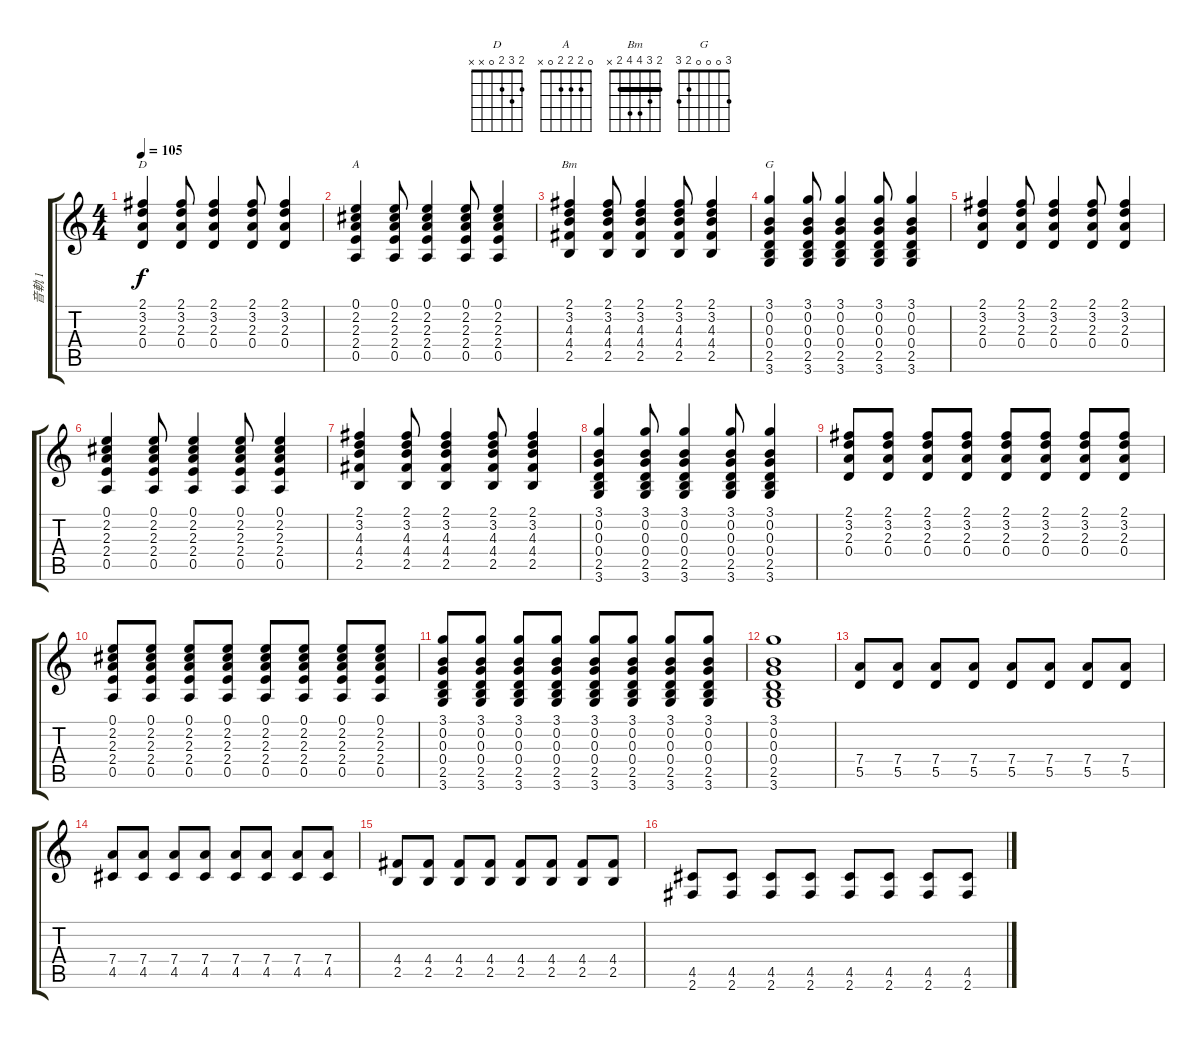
\track ("音軌 1" "音軌 1") {instrument electricguitarjazz}
\staff {score tabs}
\tuning (E4 B3 G3 D3 A2 E2) {hide}
\chord ("D" 2 3 2 0 x x)
\chord ("A" 0 2 2 2 0 x)
\chord ("Bm" 2 3 4 4 2 x) {barre 2}
\chord ("G" 3 0 0 0 2 3)
\ts (4 4)
\tempo 105
\clef g2
\ks c
(2.1 3.2 2.3 0.4).4{ch "D" dy f instrument electricguitarjazz} (2.1 3.2 2.3 0.4).8 (2.1 3.2 2.3 0.4).4 (2.1 3.2 2.3 0.4).8 (2.1 3.2 2.3 0.4).4 |
(0.1 2.2 2.3 2.4 0.5).4{ch "A"} (0.1 2.2 2.3 2.4 0.5).8 (0.1 2.2 2.3 2.4 0.5).4 (0.1 2.2 2.3 2.4 0.5).8 (0.1 2.2 2.3 2.4 0.5).4 |
(2.1 3.2 4.3 4.4 2.5).4{ch "Bm"} (2.1 3.2 4.3 4.4 2.5).8 (2.1 3.2 4.3 4.4 2.5).4 (2.1 3.2 4.3 4.4 2.5).8 (2.1 3.2 4.3 4.4 2.5).4 |
(3.1 0.2 0.3 0.4 2.5 3.6).4{ch "G"} (3.1 0.2 0.3 0.4 2.5 3.6).8 (3.1 0.2 0.3 0.4 2.5 3.6).4 (3.1 0.2 0.3 0.4 2.5 3.6).8 (3.1 0.2 0.3 0.4 2.5 3.6).4 |
(2.1 3.2 2.3 0.4).4 (2.1 3.2 2.3 0.4).8 (2.1 3.2 2.3 0.4).4 (2.1 3.2 2.3 0.4).8 (2.1 3.2 2.3 0.4).4 |
(0.1 2.2 2.3 2.4 0.5).4 (0.1 2.2 2.3 2.4 0.5).8 (0.1 2.2 2.3 2.4 0.5).4 (0.1 2.2 2.3 2.4 0.5).8 (0.1 2.2 2.3 2.4 0.5).4 |
(2.1 3.2 4.3 4.4 2.5).4 (2.1 3.2 4.3 4.4 2.5).8 (2.1 3.2 4.3 4.4 2.5).4 (2.1 3.2 4.3 4.4 2.5).8 (2.1 3.2 4.3 4.4 2.5).4 |
(3.1 0.2 0.3 0.4 2.5 3.6).4 (3.1 0.2 0.3 0.4 2.5 3.6).8 (3.1 0.2 0.3 0.4 2.5 3.6).4 (3.1 0.2 0.3 0.4 2.5 3.6).8 (3.1 0.2 0.3 0.4 2.5 3.6).4 |
(2.1 3.2 2.3 0.4).8 (2.1 3.2 2.3 0.4).8 (2.1 3.2 2.3 0.4).8 (2.1 3.2 2.3 0.4).8 (2.1 3.2 2.3 0.4).8 (2.1 3.2 2.3 0.4).8 (2.1 3.2 2.3 0.4).8 (2.1 3.2 2.3 0.4).8 |
(0.1 2.2 2.3 2.4 0.5).8 (0.1 2.2 2.3 2.4 0.5).8 (0.1 2.2 2.3 2.4 0.5).8 (0.1 2.2 2.3 2.4 0.5).8 (0.1 2.2 2.3 2.4 0.5).8 (0.1 2.2 2.3 2.4 0.5).8 (0.1 2.2 2.3 2.4 0.5).8 (0.1 2.2 2.3 2.4 0.5).8 |
(3.1 0.2 0.3 0.4 2.5 3.6).8 (3.1 0.2 0.3 0.4 2.5 3.6).8 (3.1 0.2 0.3 0.4 2.5 3.6).8 (3.1 0.2 0.3 0.4 2.5 3.6).8 (3.1 0.2 0.3 0.4 2.5 3.6).8 (3.1 0.2 0.3 0.4 2.5 3.6).8 (3.1 0.2 0.3 0.4 2.5 3.6).8 (3.1 0.2 0.3 0.4 2.5 3.6).8 |
(3.1 0.2 0.3 0.4 2.5 3.6).1 |
(7.4 5.5).8{instrument overdrivenguitar} (7.4 5.5).8 (7.4 5.5).8 (7.4 5.5).8 (7.4 5.5).8 (7.4 5.5).8 (7.4 5.5).8 (7.4 5.5).8 |
(7.4 4.5).8 (7.4 4.5).8 (7.4 4.5).8 (7.4 4.5).8 (7.4 4.5).8 (7.4 4.5).8 (7.4 4.5).8 (7.4 4.5).8 |
(4.4 2.5).8 (4.4 2.5).8 (4.4 2.5).8 (4.4 2.5).8 (4.4 2.5).8 (4.4 2.5).8 (4.4 2.5).8 (4.4 2.5).8 |
(4.5 2.6).8 (4.5 2.6).8 (4.5 2.6).8 (4.5 2.6).8 (4.5 2.6).8 (4.5 2.6).8 (4.5 2.6).8 (4.5 2.6).8
